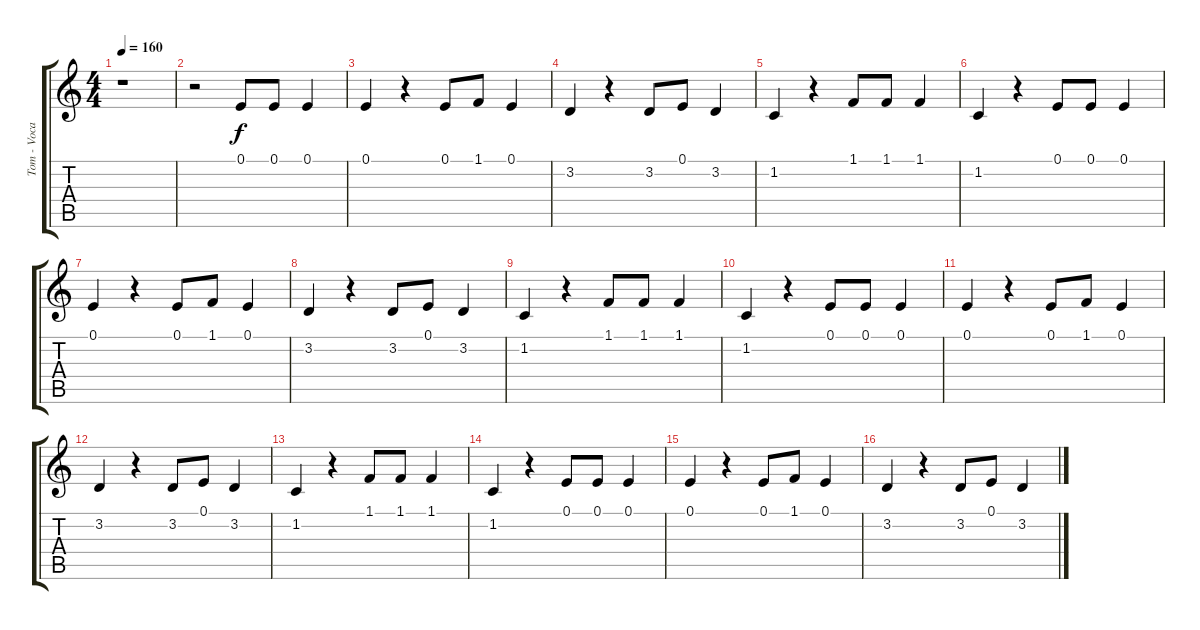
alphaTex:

\track ("Tom - Vocals" "Tom - Voca") {instrument synthbrass2}
\staff {score tabs}
\tuning (E4 B3 G3 D3 A2 E2) {hide}
\ts (4 4)
\tempo 160
\clef g2
\ks c
r.1{dy f} |
r.2 0.1.8 0.1.8 0.1.4 |
0.1.4 r.4 0.1.8 1.1.8 0.1.4 |
3.2.4 r.4 3.2.8 0.1.8 3.2.4 |
1.2.4 r.4 1.1.8 1.1.8 1.1.4 |
1.2.4 r.4 0.1.8 0.1.8 0.1.4 |
0.1.4 r.4 0.1.8 1.1.8 0.1.4 |
3.2.4 r.4 3.2.8 0.1.8 3.2.4 |
1.2.4 r.4 1.1.8 1.1.8 1.1.4 |
1.2.4 r.4 0.1.8 0.1.8 0.1.4 |
0.1.4 r.4 0.1.8 1.1.8 0.1.4 |
3.2.4 r.4 3.2.8 0.1.8 3.2.4 |
1.2.4 r.4 1.1.8 1.1.8 1.1.4 |
1.2.4 r.4 0.1.8 0.1.8 0.1.4 |
0.1.4 r.4 0.1.8 1.1.8 0.1.4 |
3.2.4 r.4 3.2.8 0.1.8 3.2.4
